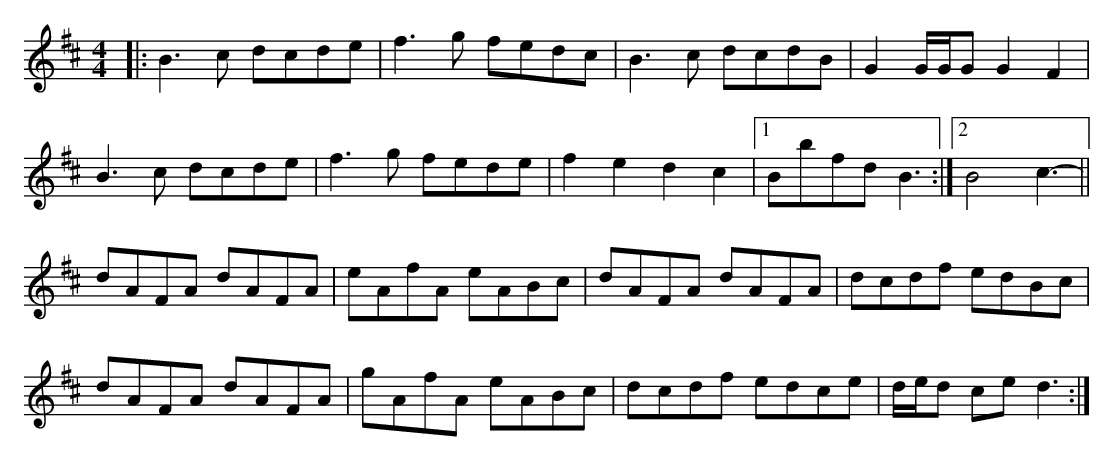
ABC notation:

X:1
M:4/4
K:D
|:B3 c dcde|f3 g fedc|B3 c dcdB|G2 G/G/G G2 F2|
B3 c dcde|f3 g fede|f2 e2 d2 c2|1 Bbfd B3:|2 B4 c3-||
dAFA dAFA|eAfA eABc|dAFA dAFA|dcdf edBc|
dAFA dAFA|gAfA eABc|dcdf edce|d/e/d ce d3:|
